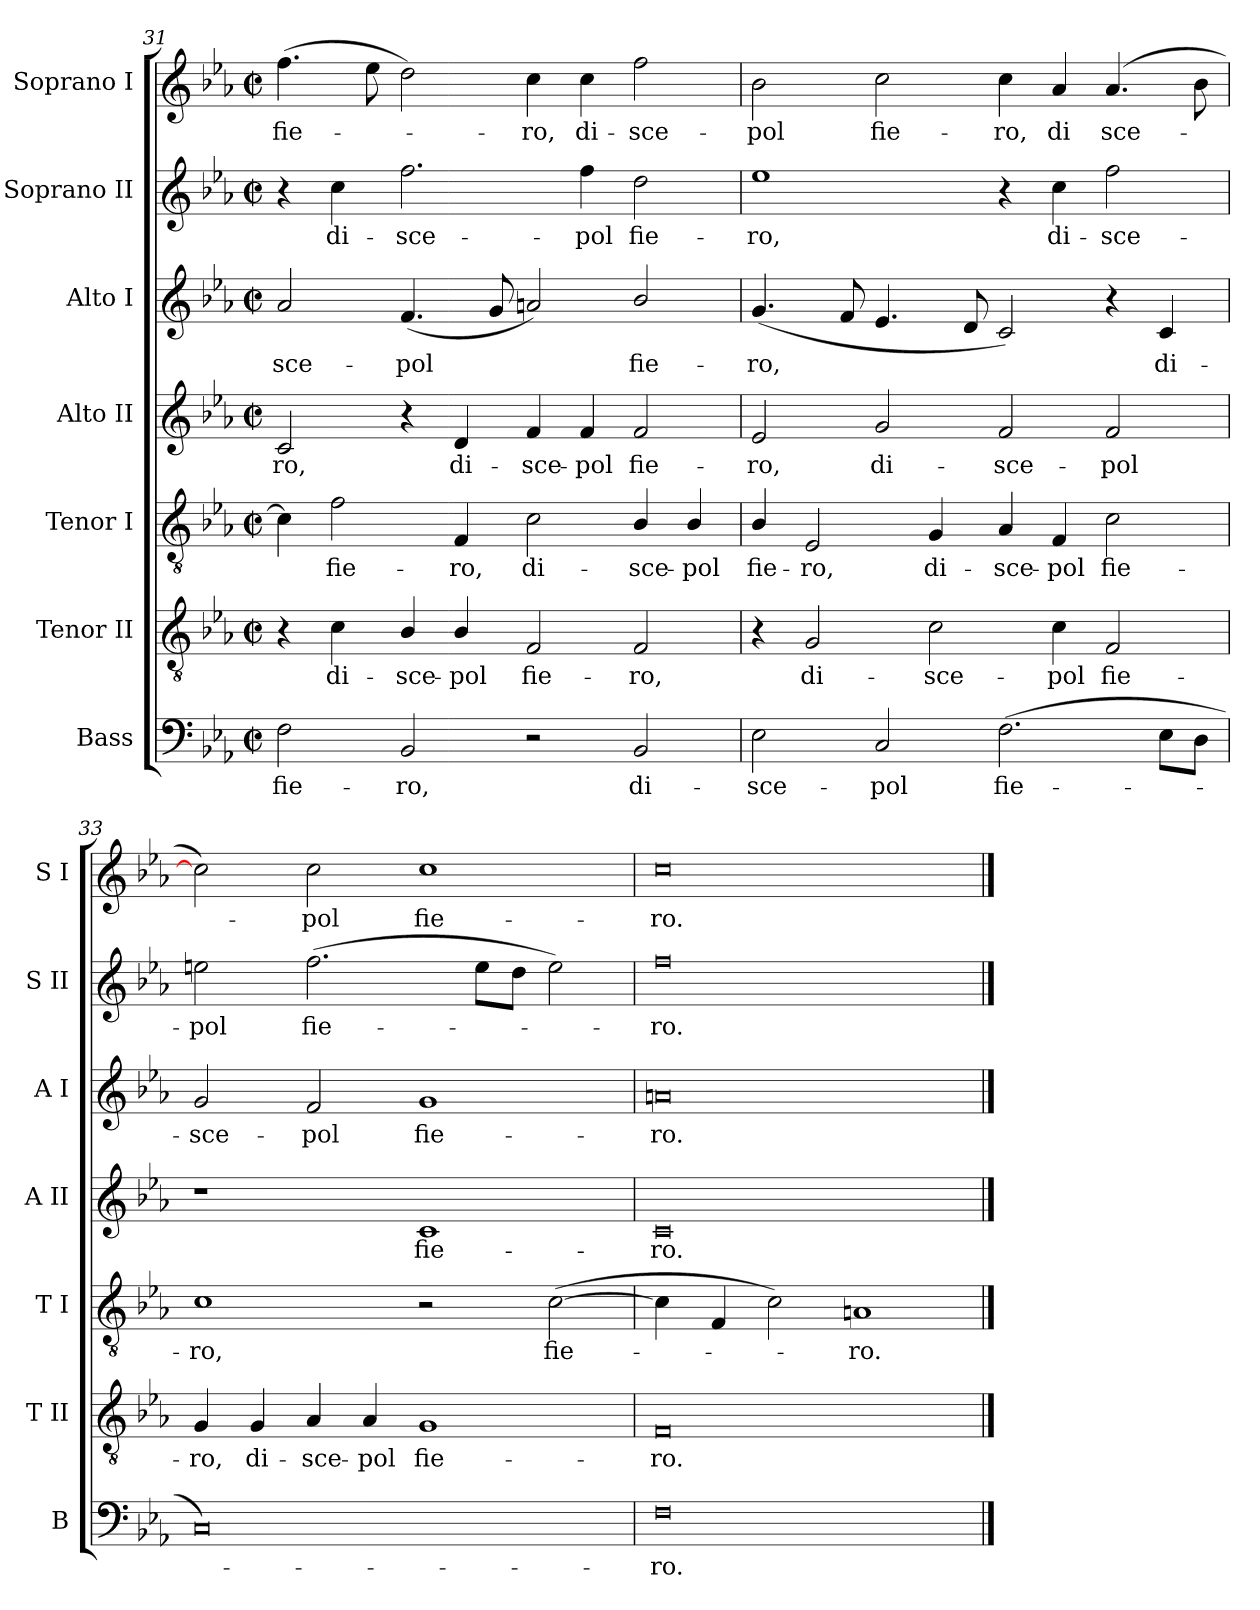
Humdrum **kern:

**kern	**text	**kern	**text	**kern	**text	**kern	**text	**kern	**text	**kern	**text	**kern	**text
*part7	*part7	*part6	*part6	*part5	*part5	*part4	*part4	*part3	*part3	*part2	*part2	*part1	*part1
*staff7	*staff7	*staff6	*staff6	*staff5	*staff5	*staff4	*staff4	*staff3	*staff3	*staff2	*staff2	*staff1	*staff1
*I"Bass	*	*I"Tenor II	*	*I"Tenor I	*	*I"Alto II	*	*I"Alto I	*	*I"Soprano II	*	*I"Soprano I	*
*I'B	*	*I'T II	*	*I'T I	*	*I'A II	*	*I'A I	*	*I'S II	*	*I'S I	*
!!LO:LB:g=z
*clefF4	*	*clefGv2	*	*clefGv2	*	*clefG2	*	*clefG2	*	*clefG2	*	*clefG2	*
*k[b-e-a-]	*	*k[b-e-a-]	*	*k[b-e-a-]	*	*k[b-e-a-]	*	*k[b-e-a-]	*	*k[b-e-a-]	*	*k[b-e-a-]	*
*E-:	*	*E-:	*	*E-:	*	*E-:	*	*E-:	*	*E-:	*	*E-:	*
*M4/2	*	*M4/2	*	*M4/2	*	*M4/2	*	*M4/2	*	*M4/2	*	*M4/2	*
*met(c|)	*	*met(c|)	*	*met(c|)	*	*met(c|)	*	*met(c|)	*	*met(c|)	*	*met(c|)	*
=31	=31	=31	=31	=31	=31	=31	=31	=31	=31	=31	=31	=31	=31
!	!LO:LY:b	!	!	!	!	!	!LO:LY:b	!	!LO:LY:b	!	!	!	!LO:LY:b
2F	fie-	4r	.	4c]	.	2c	-ro,	2a-	-sce-	4r	.	(>4.ff	fie-
!	!	!	!LO:LY:b	!	!LO:LY:b	!	!	!	!	!	!LO:LY:b	!	!
.	.	4c	di-	2f	fie-	.	.	.	.	4cc	di-	.	.
.	.	.	.	.	.	.	.	.	.	.	.	8ee-	.
!	!LO:LY:b	!	!LO:LY:b	!	!	!	!	!	!LO:LY:b	!	!LO:LY:b	!	!
2BB-	-ro,	4B-/	-sce-	.	.	4r	.	(<4.f	-pol	2.ff	-sce-	2dd)	.
!	!	!	!LO:LY:b	!	!LO:LY:b	!	!LO:LY:b	!	!	!	!	!	!
.	.	4B-/	-pol	4F	-ro,	4d	di-	.	.	.	.	.	.
.	.	.	.	.	.	.	.	8g	.	.	.	.	.
!	!	!	!LO:LY:b	!	!LO:LY:b	!	!LO:LY:b	!	!	!	!	!	!LO:LY:b
2r	.	2F	fie-	2c	di-	4f	-sce-	2an)	.	.	.	4cc	ro,
!	!	!	!	!	!	!	!LO:LY:b	!	!	!	!LO:LY:b	!	!LO:LY:b
.	.	.	.	.	.	4f	-pol	.	.	4ff	-pol	4cc	di-
!	!LO:LY:b	!	!LO:LY:b	!	!LO:LY:b	!	!LO:LY:b	!	!LO:LY:b	!	!LO:LY:b	!	!LO:LY:b
2BB-	di-	2F	-ro,	4B-/	-sce-	2f	fie-	2b-/	fie-	2dd	fie-	2ff	-sce-
!	!	!	!	!	!LO:LY:b	!	!	!	!	!	!	!	!
.	.	.	.	4B-/	-pol	.	.	.	.	.	.	.	.
=32	=32	=32	=32	=32	=32	=32	=32	=32	=32	=32	=32	=32	=32
!	!LO:LY:b	!	!	!	!LO:LY:b	!	!LO:LY:b	!	!LO:LY:b	!	!LO:LY:b	!	!LO:LY:b
2E-	-sce-	4r	.	4B-/	fie-	2e-	-ro,	(<4.g	-ro,	1ee-	-ro,	2b-	-pol
!	!	!	!LO:LY:b	!	!LO:LY:b	!	!	!	!	!	!	!	!
.	.	2G	di-	2E-	-ro,	.	.	.	.	.	.	.	.
.	.	.	.	.	.	.	.	8f	.	.	.	.	.
!	!LO:LY:b	!	!	!	!	!	!LO:LY:b	!	!	!	!	!	!LO:LY:b
2C	-pol	.	.	.	.	2g	di-	4.e-	.	.	.	2cc	fie-
!	!	!	!LO:LY:b	!	!LO:LY:b	!	!	!	!	!	!	!	!
.	.	2c	-sce-	4G	di-	.	.	.	.	.	.	.	.
.	.	.	.	.	.	.	.	8d	.	.	.	.	.
!	!LO:LY:b	!	!	!	!LO:LY:b	!	!LO:LY:b	!	!	!	!	!	!LO:LY:b
(>2.F	fie-	.	.	4A-	-sce-	2f	-sce-	2c)	.	4r	.	4cc	-ro,
!	!	!	!LO:LY:b	!	!LO:LY:b	!	!	!	!	!	!LO:LY:b	!	!LO:LY:b
.	.	4c	-pol	4F	-pol	.	.	.	.	4cc	di-	4a-	di
!	!	!	!LO:LY:b	!	!LO:LY:b	!	!LO:LY:b	!	!	!	!LO:LY:b	!	!LO:LY:b
.	.	2F	fie-	2c	fie-	2f	-pol	4r	.	2ff	-sce-	(>4.a-	sce-
!	!	!	!	!	!	!	!	!	!LO:LY:b	!	!	!	!
8E-L	.	.	.	.	.	.	.	4c	di-	.	.	.	.
8DJ	.	.	.	.	.	.	.	.	.	.	.	8b-	.
=33	=33	=33	=33	=33	=33	=33	=33	=33	=33	=33	=33	=33	=33
!	!	!	!LO:LY:b	!	!LO:LY:b	!	!	!	!LO:LY:b	!	!LO:LY:b	!	!
0C)	.	4G	-ro,	1c	-ro,	1r	.	2g	-sce-	2een	-pol	2cc])	.
!	!	!	!LO:LY:b	!	!	!	!	!	!	!	!	!	!
.	.	4G	di-	.	.	.	.	.	.	.	.	.	.
!	!	!	!LO:LY:b	!	!	!	!	!	!LO:LY:b	!	!LO:LY:b	!	!LO:LY:b
.	.	4A-	-sce-	.	.	.	.	2f	-pol	(>2.ff	fie-	2cc	pol
!	!	!	!LO:LY:b	!	!	!	!	!	!	!	!	!	!
.	.	4A-	-pol	.	.	.	.	.	.	.	.	.	.
!	!	!	!LO:LY:b	!	!	!	!LO:LY:b	!	!LO:LY:b	!	!	!	!LO:LY:b
.	.	1G	fie-	2r	.	1c	fie-	1g	fie-	.	.	1cc	fie-
.	.	.	.	.	.	.	.	.	.	8eeL	.	.	.
.	.	.	.	.	.	.	.	.	.	8ddJ	.	.	.
!	!	!	!	!	!LO:LY:b	!	!	!	!	!	!	!	!
.	.	.	.	(>[2c	fie-	.	.	.	.	2ee)	.	.	.
=34	=34	=34	=34	=34	=34	=34	=34	=34	=34	=34	=34	=34	=34
!	!LO:LY:b	!	!LO:LY:b	!	!	!	!LO:LY:b	!	!LO:LY:b	!	!LO:LY:b	!	!LO:LY:b
0F	ro.	0F	-ro.	4c]	.	0c	-ro.	0an	-ro.	0ff	ro.	0cc	-ro.
.	.	.	.	4F	.	.	.	.	.	.	.	.	.
.	.	.	.	2c)	.	.	.	.	.	.	.	.	.
!	!	!	!	!	!LO:LY:b	!	!	!	!	!	!	!	!
.	.	.	.	1An	ro.	.	.	.	.	.	.	.	.
==	==	==	==	==	==	==	==	==	==	==	==	==	==
*-	*-	*-	*-	*-	*-	*-	*-	*-	*-	*-	*-	*-	*-
